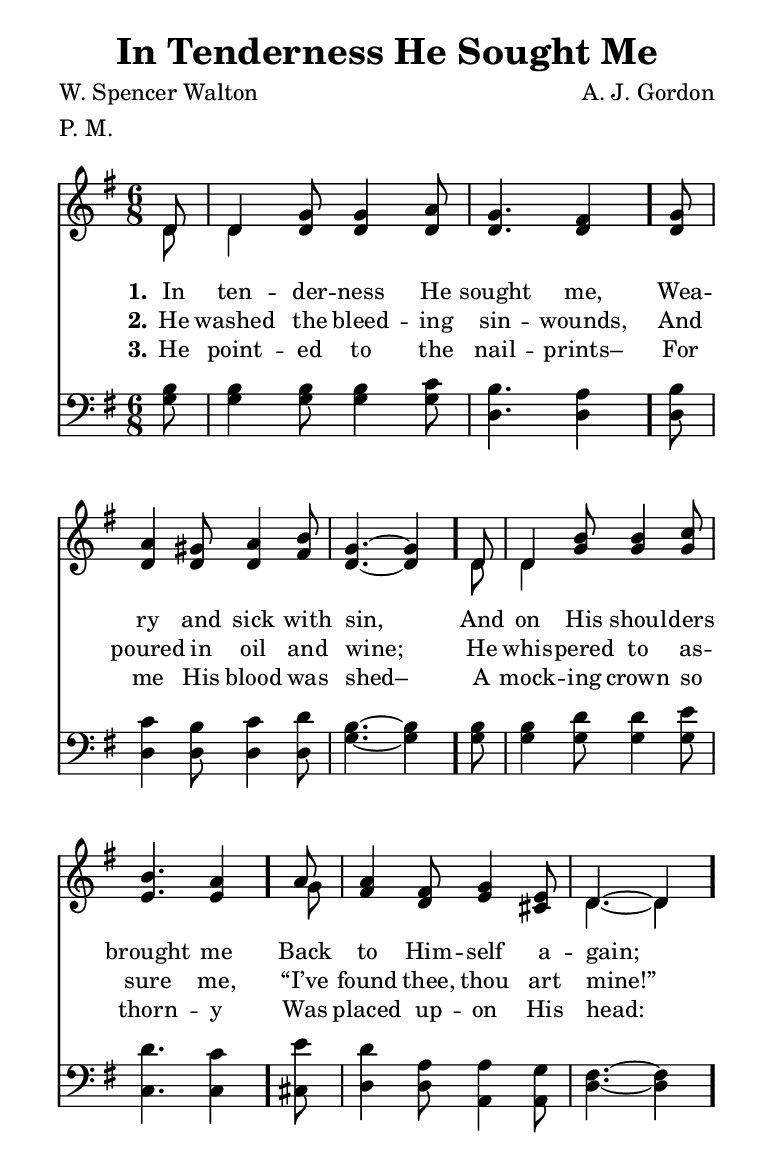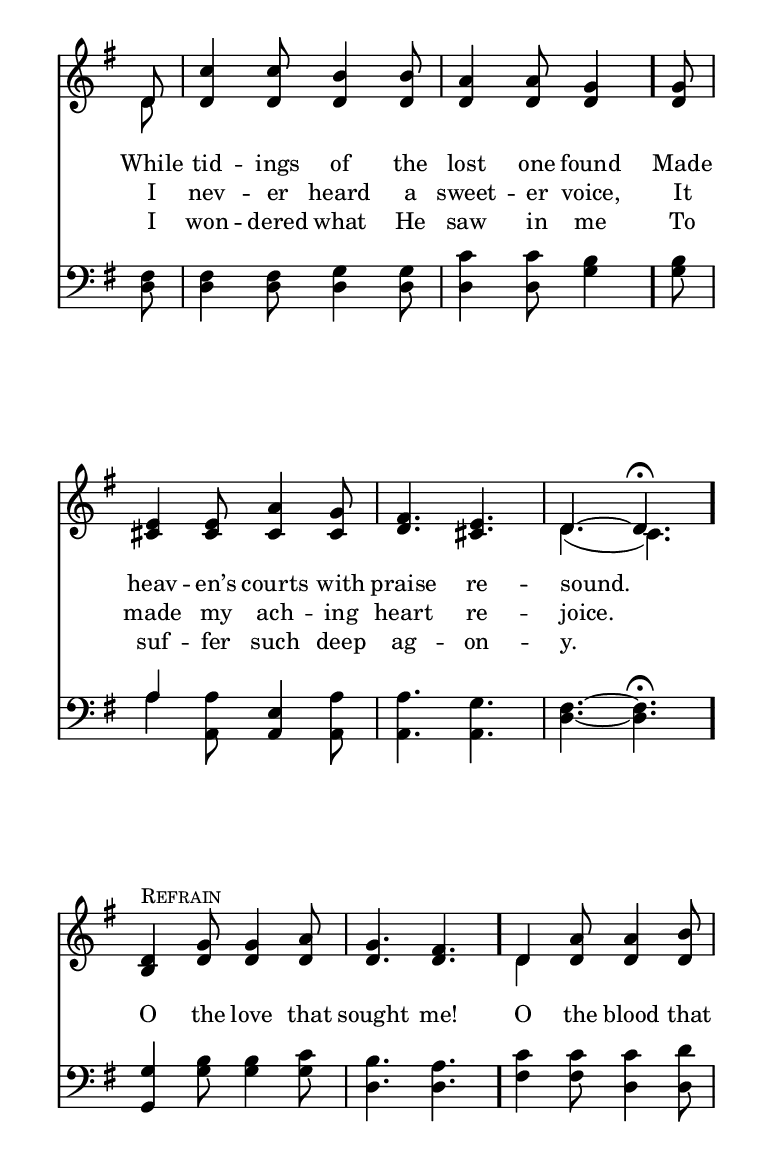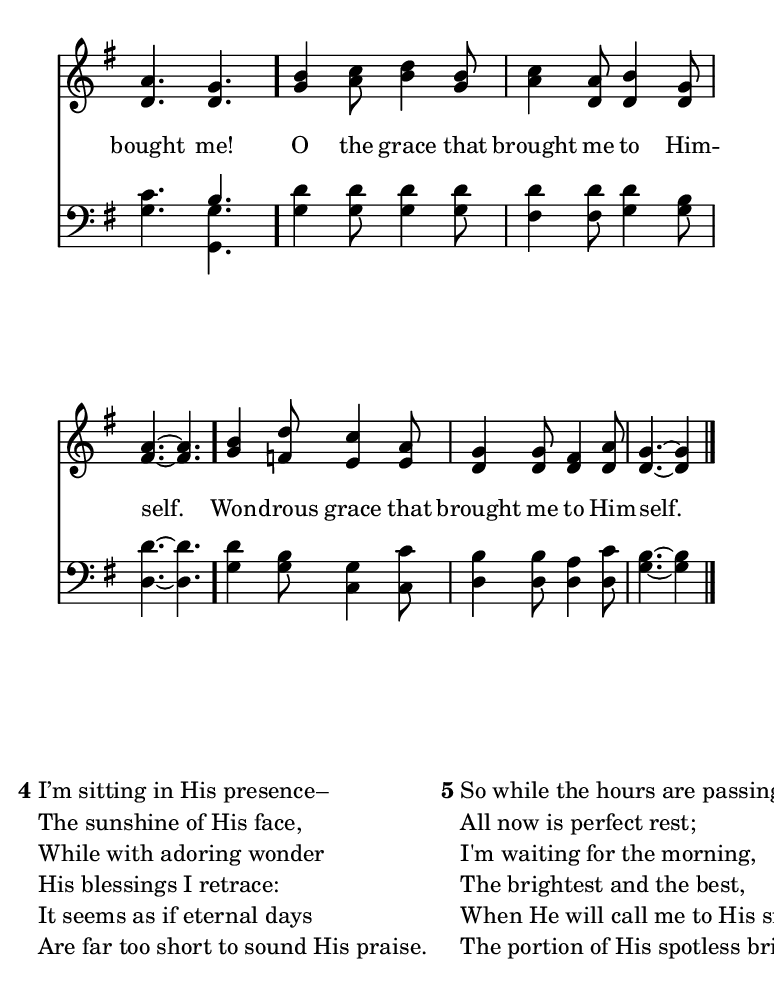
\include "common/global.ily"
\paper {
  \include "common/paper.ily"
  ragged-last-bottom = ##t
  systems-per-page = ##f
  page-count = ##f
}

\header{
  hymnnumber = "168"
  title = "In Tenderness He Sought Me"
  tunename = ""
  meter = "P. M."
  poet = "W. Spencer Walton"
  composer = "A. J. Gordon"
  %copyright = ""
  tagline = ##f
}

ta = { \tempo 8=150 }
tb = { \tempo 8=75 }

global = {
  \include "common/overrides.ily"
  \override Staff.TimeSignature.style = #'numbered
  \time 6/8
  \override Score.MetronomeMark.transparent = ##t % hide all fermata changes too
  \ta
  \key g \major
  \partial 8
  \autoBeamOff
}

patternAA = { c8 | c4 c8 c4 c8 | c4. c4 }
patternBA = { c8 | c4 c8 c4 c8 | c4 c8 c4 }
patternCA = { c8 | c4 c8 c4 c8 | c4. c4. | c4. c4. }

patternDA = { c4 c8 c4 c8 | c4. c4. }
patternDB = { c4 c8 c4 c8 | c4 c8 c4 c8 | c4. c4. }
patternDC = { c4 c8 c4 c8 | c4 c8 c4 c8 | c4. c4 }

notesSoprano = {
\global
\relative c' {

  \changePitch \patternAA { d | d g g a | g fis }
  \changePitch \patternAA { g | a gis a b | g ~ g  }
  \changePitch \patternAA { d | d b' b c | b a }
  \changePitch \patternAA { a | a fis g e | d ~ d }
  \changePitch \patternBA { d | c' c b b | a a g }
  \changePitch \patternCA { g | e e a g | fis e | d ~ \tb d \fermata \ta }

  << s^\markup { \small \caps "Refrain" }
  \changePitch \patternDA { d g g a | g fis } >>
  \changePitch \patternDA { d | a' a b | a g }
  \changePitch \patternDB { b c d b | c a b g | a ~ a }
  \changePitch \patternDC { b d c a | g g fis a | g ~ g }

  \bar "|."

}
}

notesAlto = {
\global
\relative e' {

  \changePitch \patternAA { d | d d d d | d d }
  \changePitch \patternAA { d | d d d fis | d ~ d }
  \changePitch \patternAA { d | d g g g | e e }
  \changePitch \patternAA { g | fis d e cis | d ~ d }
  \changePitch \patternBA { d | d d d d | d d d }
  \changePitch \patternCA { d | cis cis cis cis | d cis | d( c) }

  \changePitch \patternDA { b d d d | d d }
  \changePitch \patternDA { d d d d | d d }
  \changePitch \patternDB { g a b g | a d, d d | fis ~ fis }
  \changePitch \patternDC { g f e e | d d d d | d ~ d }

}
}

notesTenor = {
\global
\relative a {

  \changePitch \patternAA { b | b b b c | b a }
  \changePitch \patternAA { b | c b c d | b ~ b }
  \changePitch \patternAA { b | b d d e | d c }
  \changePitch \patternAA { e | d a a g | fis ~ fis }
  \changePitch \patternBA { fis | fis fis g g | c c b }
  \changePitch \patternCA { b | a a e a | a g | fis ~ fis }

  \changePitch \patternDA { g b b c | b a }
  \changePitch \patternDA { c c c d | c b }
  \changePitch \patternDB { d d d d | d d d b | d ~ d }
  \changePitch \patternDC { d b g c | b b a c | b ~ b }

}
}

notesBass = {
\global
\relative f {

  \changePitch \patternAA { g | g g g g | d d }
  \changePitch \patternAA { d | d d d d | g ~ g }
  \changePitch \patternAA { g | g g g g | c, c }
  \changePitch \patternAA { cis | d d a a | d ~ d }
  \changePitch \patternBA { d | d d d d | d d g }
  \changePitch \patternCA { g | a a, a a | a a | d ~ d \fermata }

  \changePitch \patternDA { g, g' g g | d d }
  \changePitch \patternDA { fis fis d d | g <g g,> }
  \changePitch \patternDB { g g g g | fis fis g g | d ~ d }
  \changePitch \patternDC { g g | c, c | d d d d | g ~ g }

}
}

Refrain = \lyricmode {

O the love that sought me! \bar "."
O the blood that bought me! \bar "."
O the grace that brought me to Him -- self. \bar "."
Won -- drous grace that brought me to Him -- self. \bar "."

}

wordsA = \lyricmode {
\set stanza = "1."

In ten -- der -- ness He sought me, \bar "."
Wea -- ry and sick with sin, \bar "."
And on His shoul -- ders brought me \bar "."
Back to Him -- self a -- gain; \bar "."
While tid -- ings of the lost one found \bar "."
Made heav -- en’s courts with praise re -- sound. \bar "."

}

wordsB = \lyricmode {
\set stanza = "2."

He washed the bleed -- ing sin -- wounds,
And poured in oil and wine;
He whis -- pered to as -- sure me,
“I’ve found thee, thou art mine!”
I nev -- er heard a sweet -- er voice,
It made my ach -- ing heart re -- joice.

\Refrain

}

wordsC = \lyricmode {
\set stanza = "3."

He point -- ed to the nail -- prints–
For me His blood was shed–
A mock -- ing crown so thorn -- y
Was placed up -- on His head:
I won -- dered what He saw in me
To suf -- fer such deep ag -- on -- y.

}

wordsD = \markuplist {

\line { I’m sitting in His presence– }
\line { The sunshine of His face, }
\line { While with adoring wonder }
\line { His blessings I retrace: }
\line { It seems as if eternal days }
\line { Are far too short to sound His praise. }

}

wordsE = \markuplist {

\line { So while the hours are passing, }
\line { All now is perfect rest; }
\line { I'm waiting for the morning, }
\line { The brightest and the best, }
\line { When He will call me to His side, }
\line { The portion of His spotless bride. }

}

\score {
  \context ChoirStaff <<
    \context Staff = upper <<
      \set ChoirStaff.systemStartDelimiter = #'SystemStartBar
      \partcombine #'(2 . 9) \notesSoprano \notesAlto
      \context NullVoice = sopranos { \voiceOne << \notesSoprano >> }
      \context NullVoice = altos { \voiceTwo << \notesAlto >> }
      \context Lyrics = one   \lyricsto sopranos \wordsA
      \context Lyrics = two   \lyricsto sopranos \wordsB
      \context Lyrics = three \lyricsto sopranos \wordsC
    >>
    \context Staff = men <<
      \clef bass
      \partcombine #'(2 . 9) \notesTenor \notesBass
      \context NullVoice = tenors { \voiceOne << \notesTenor >> }
      \context NullVoice = basses { \voiceTwo << \notesBass >> }
    >>
  >>
  \layout {
    \include "common/layout.ily"
  }
  \midi{
    \include "common/midi.ily"
  }
}

\noPageBreak

\markup { \fill-line {
  \hspace #0.1
  \line{ \bold 4 \column { \wordsD } }
  \hspace #0.1
  \line{ \bold 5 \column { \wordsE } }
  \hspace #0.1
} }

\version "2.19.49"  % necessary for upgrading to future LilyPond versions.

% vi:set et ts=2 sw=2 ai nocindent syntax=lilypond:
